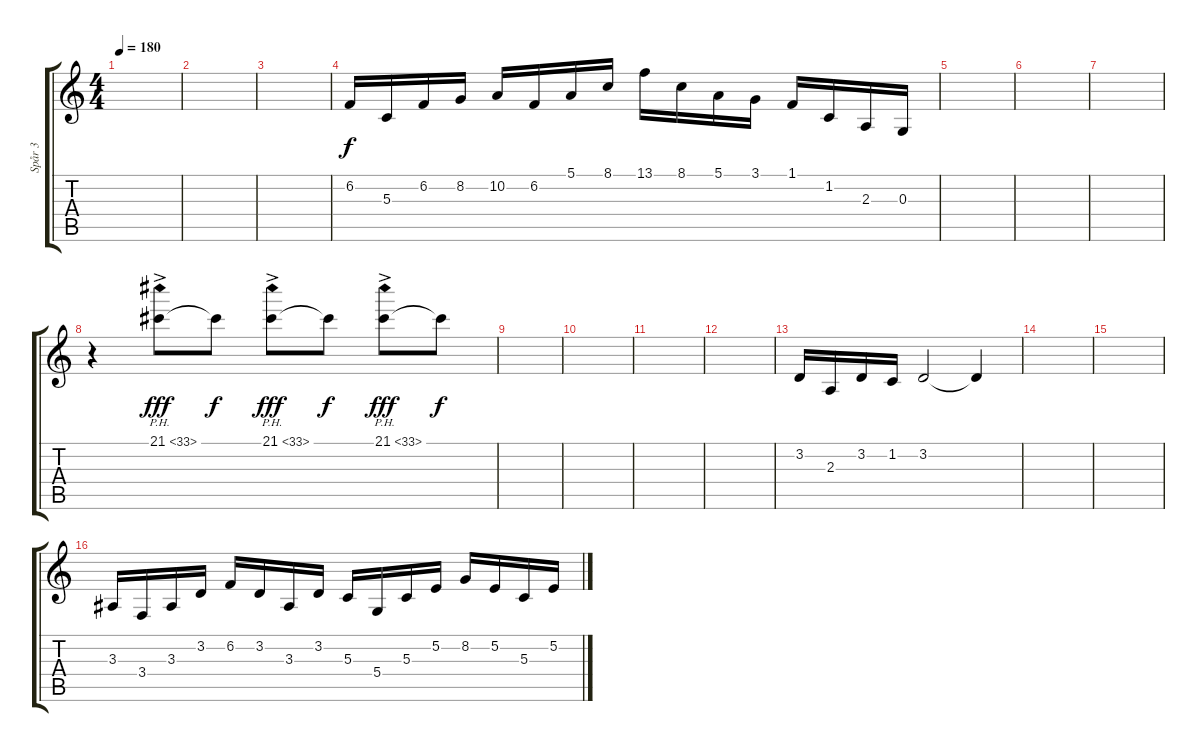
\track ("Spår 3" "Spår 3") {instrument choiraahs}
\staff {score tabs}
\tuning (E4 B3 G3 D3 A2 E2) {hide}
\ts (4 4)
\tempo 180
\clef g2
\ks c
|
|
|
6.2.16 5.3.16 6.2.16 8.2.16 10.2.16 6.2.16 5.1.16 8.1.16 13.1.16 8.1.16 5.1.16 3.1.16 1.1.16 1.2.16 2.3.16 0.3.16 |
|
|
|
r.4 21.1{ph 12 ac}.8{dy fff instrument choiraahs} 21.1{t}.8{dy f volume 6} 21.1{ph 12 ac}.8{dy fff volume 10} 21.1{t}.8{dy f volume 6} 21.1{ph 12 ac}.8{dy fff volume 10} 21.1{t}.8{dy f volume 6} |
|
|
|
|
3.2.16 2.3.16 3.2.16 1.2.16 3.2.2 3.2{t}.4 |
|
|
3.3.16 3.4.16 3.3.16 3.2.16 6.2.16 3.2.16 3.3.16 3.2.16 5.3.16 5.4.16 5.3.16 5.2.16 8.2.16 5.2.16 5.3.16 5.2.16
